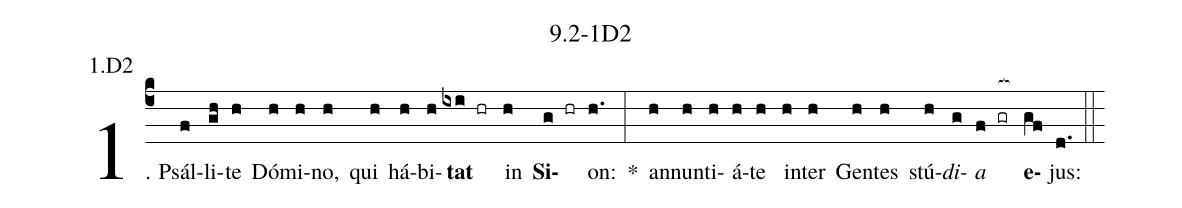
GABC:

name: 9.2-1D2;
annotation: 1.D2;
%%
(c4)1. Psál(f)li(gh)te(h) Dó(h)mi(h)no,(h) qui(h) há(h)bi(h)<b>tat</b>(ixi hr) in(h) <b>Si</b>(g hr)on:(h.) *(:) an(h)nun(h)ti(h)á(h)te(h) in(h)ter(h) Gen(h)tes(h) stú(h)<i>di</i>(g)<i>a</i>(f gr[ocb:1{]) <b>e</b>(gf[ocb:0}])jus:(d.) (::)


%E(h) u(h) o(g) u(f) a(gf) e.(d.) (::)
